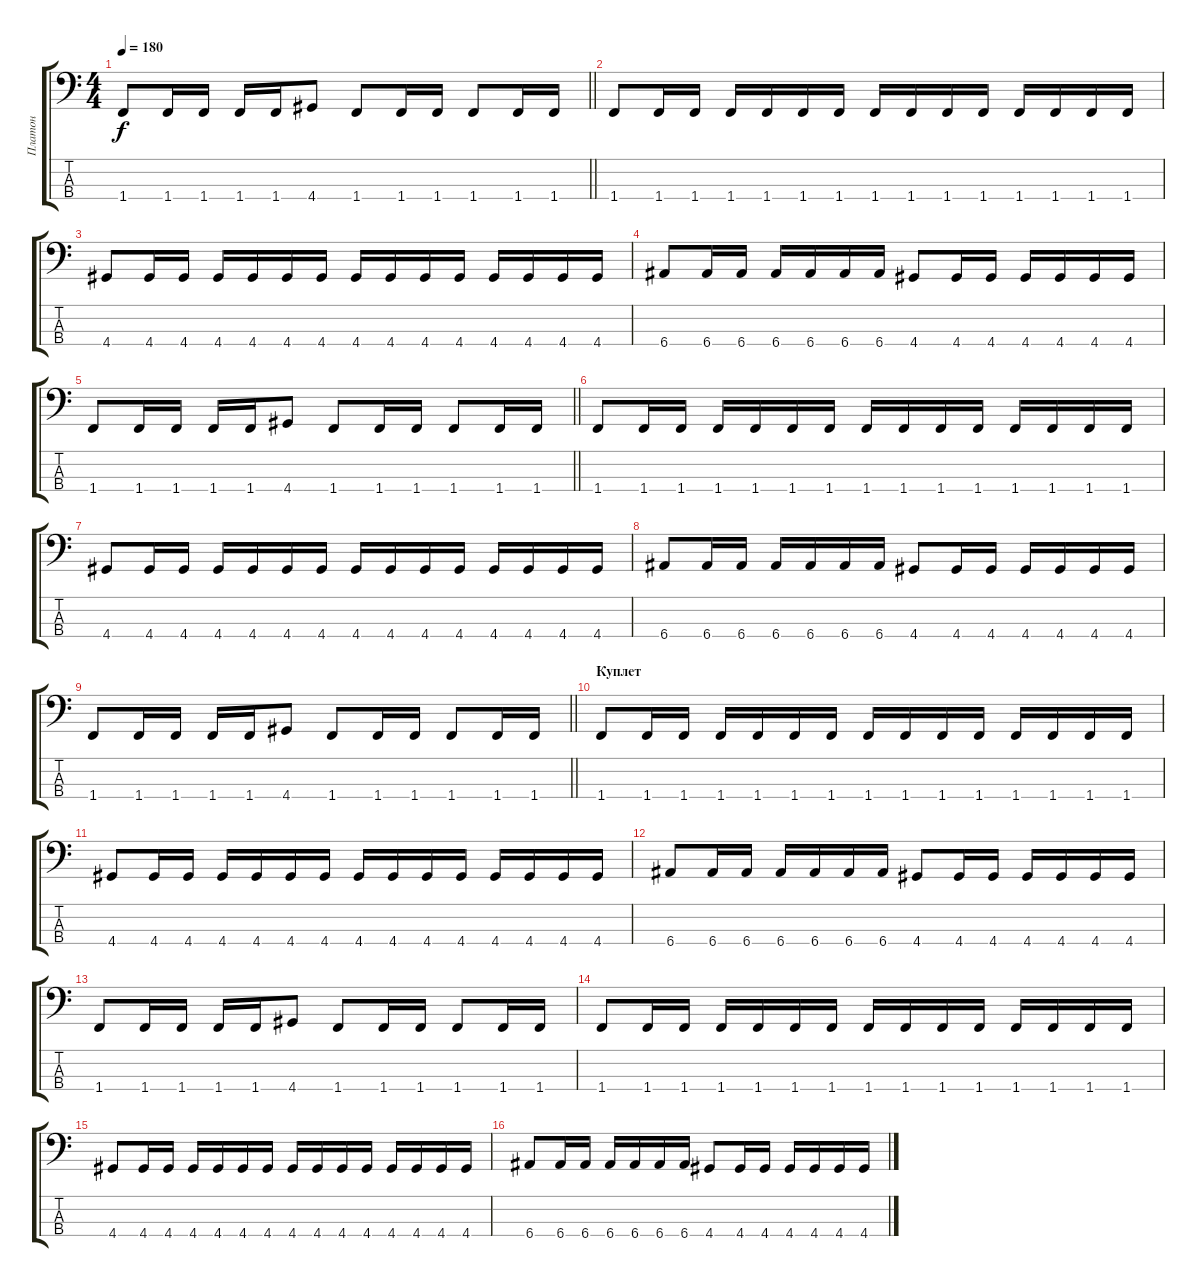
\track ("Платон" "Платон") {instrument electricbassfinger}
\staff {score tabs}
\tuning (G2 D2 A1 E1) {hide}
\ts (4 4)
\tempo 180
\clef f4
\barLineRight lightlight
\ks c
1.4.8{dy f} 1.4.16 1.4.16 1.4.16 1.4.16 4.4.8 1.4.8 1.4.16 1.4.16 1.4.8 1.4.16 1.4.16 |
\section ("" "")
1.4.8 1.4.16 1.4.16 1.4.16 1.4.16 1.4.16 1.4.16 1.4.16 1.4.16 1.4.16 1.4.16 1.4.16 1.4.16 1.4.16 1.4.16 |
4.4.8 4.4.16 4.4.16 4.4.16 4.4.16 4.4.16 4.4.16 4.4.16 4.4.16 4.4.16 4.4.16 4.4.16 4.4.16 4.4.16 4.4.16 |
6.4.8 6.4.16 6.4.16 6.4.16 6.4.16 6.4.16 6.4.16 4.4.8 4.4.16 4.4.16 4.4.16 4.4.16 4.4.16 4.4.16 |
\barLineRight lightlight
1.4.8 1.4.16 1.4.16 1.4.16 1.4.16 4.4.8 1.4.8 1.4.16 1.4.16 1.4.8 1.4.16 1.4.16 |
1.4.8 1.4.16 1.4.16 1.4.16 1.4.16 1.4.16 1.4.16 1.4.16 1.4.16 1.4.16 1.4.16 1.4.16 1.4.16 1.4.16 1.4.16 |
4.4.8 4.4.16 4.4.16 4.4.16 4.4.16 4.4.16 4.4.16 4.4.16 4.4.16 4.4.16 4.4.16 4.4.16 4.4.16 4.4.16 4.4.16 |
6.4.8 6.4.16 6.4.16 6.4.16 6.4.16 6.4.16 6.4.16 4.4.8 4.4.16 4.4.16 4.4.16 4.4.16 4.4.16 4.4.16 |
\barLineRight lightlight
1.4.8 1.4.16 1.4.16 1.4.16 1.4.16 4.4.8 1.4.8 1.4.16 1.4.16 1.4.8 1.4.16 1.4.16 |
\section ("" "Куплет")
1.4.8 1.4.16 1.4.16 1.4.16 1.4.16 1.4.16 1.4.16 1.4.16 1.4.16 1.4.16 1.4.16 1.4.16 1.4.16 1.4.16 1.4.16 |
4.4.8 4.4.16 4.4.16 4.4.16 4.4.16 4.4.16 4.4.16 4.4.16 4.4.16 4.4.16 4.4.16 4.4.16 4.4.16 4.4.16 4.4.16 |
6.4.8 6.4.16 6.4.16 6.4.16 6.4.16 6.4.16 6.4.16 4.4.8 4.4.16 4.4.16 4.4.16 4.4.16 4.4.16 4.4.16 |
1.4.8 1.4.16 1.4.16 1.4.16 1.4.16 4.4.8 1.4.8 1.4.16 1.4.16 1.4.8 1.4.16 1.4.16 |
1.4.8 1.4.16 1.4.16 1.4.16 1.4.16 1.4.16 1.4.16 1.4.16 1.4.16 1.4.16 1.4.16 1.4.16 1.4.16 1.4.16 1.4.16 |
4.4.8 4.4.16 4.4.16 4.4.16 4.4.16 4.4.16 4.4.16 4.4.16 4.4.16 4.4.16 4.4.16 4.4.16 4.4.16 4.4.16 4.4.16 |
6.4.8 6.4.16 6.4.16 6.4.16 6.4.16 6.4.16 6.4.16 4.4.8 4.4.16 4.4.16 4.4.16 4.4.16 4.4.16 4.4.16
